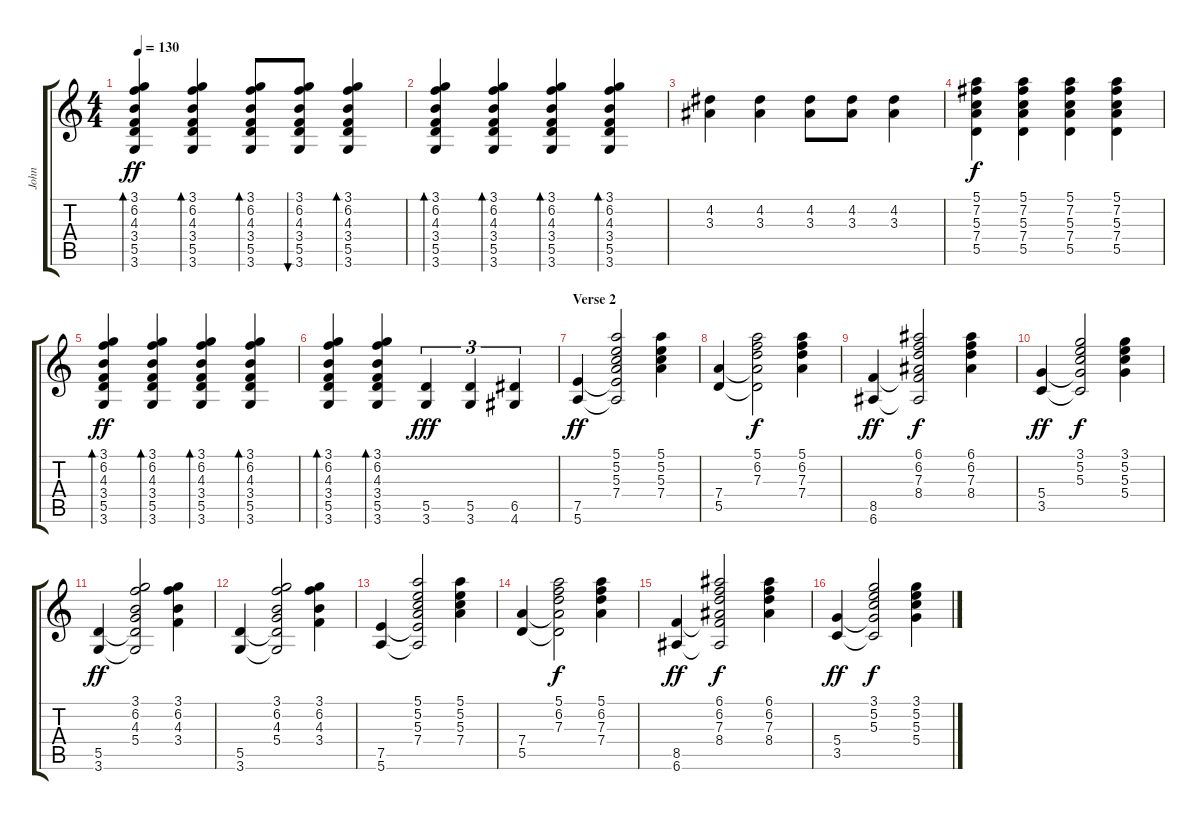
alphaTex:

\track ("John" "John") {instrument acousticguitarsteel}
\staff {score tabs}
\tuning (E4 B3 G3 D3 A2 E2) {hide}
\ts (4 4)
\tempo 130
\clef g2
\ks c
(3.1 6.2 4.3 3.4 5.5 3.6).4{bd 60 dy ff} (3.1 6.2 4.3 3.4 5.5 3.6).4{bd 60} (3.1 6.2 4.3 3.4 5.5 3.6).8{bd 60} (3.1 6.2 4.3 3.4 5.5 3.6).8{bu 60} (3.1 6.2 4.3 3.4 5.5 3.6).4{bd 60} |
(3.1 6.2 4.3 3.4 5.5 3.6).4{bd 60} (3.1 6.2 4.3 3.4 5.5 3.6).4{bd 60} (3.1 6.2 4.3 3.4 5.5 3.6).4{bd 60} (3.1 6.2 4.3 3.4 5.5 3.6).4{bd 60} |
(4.2 3.3).4 (4.2 3.3).4 (4.2 3.3).8 (4.2 3.3).8 (4.2 3.3).4 |
(5.1 7.2 5.3 7.4 5.5).4{dy f} (5.1 7.2 5.3 7.4 5.5).4 (5.1 7.2 5.3 7.4 5.5).4 (5.1 7.2 5.3 7.4 5.5).4 |
(3.1 6.2 4.3 3.4 5.5 3.6).4{bd 60 dy ff} (3.1 6.2 4.3 3.4 5.5 3.6).4{bd 60} (3.1 6.2 4.3 3.4 5.5 3.6).4{bd 60} (3.1 6.2 4.3 3.4 5.5 3.6).4{bd 60} |
(3.1 6.2 4.3 3.4 5.5 3.6).4{bd 60} (3.1 6.2 4.3 3.4 5.5 3.6).4{bd 60} (5.5 3.6).4{tu (3 2) dy fff} (5.5 3.6).4{tu (3 2)} (6.5 4.6).4{tu (3 2)} |
\section ("" "Verse 2")
(7.5 5.6).4{dy ff} (5.1 5.2 5.3 7.4 7.5{t} 5.6{t}).2 (5.1 5.2 5.3 7.4).4 |
(7.4 5.5).4 (5.1 6.2 7.3 7.4{t} 5.5{t}).2{dy f} (5.1 6.2 7.3 7.4).4 |
(8.5 6.6).4{dy ff} (6.1 6.2 7.3 8.4 8.5{t} 6.6{t}).2{dy f} (6.1 6.2 7.3 8.4).4 |
(5.4 3.5).4{dy ff} (3.1 5.2 5.3 5.4{t} 3.5{t}).2{dy f} (3.1 5.2 5.3 5.4).4 |
(5.5 3.6).4{dy ff} (3.1 6.2 4.3 5.4 5.5{t} 3.6{t}).2 (3.1 6.2 4.3 3.4).4 |
(5.5 3.6).4 (3.1 6.2 4.3 5.4 5.5{t} 3.6{t}).2 (3.1 6.2 4.3 3.4).4 |
(7.5 5.6).4 (5.1 5.2 5.3 7.4 7.5{t} 5.6{t}).2 (5.1 5.2 5.3 7.4).4 |
(7.4 5.5).4 (5.1 6.2 7.3 7.4{t} 5.5{t}).2{dy f} (5.1 6.2 7.3 7.4).4 |
(8.5 6.6).4{dy ff} (6.1 6.2 7.3 8.4 8.5{t} 6.6{t}).2{dy f} (6.1 6.2 7.3 8.4).4 |
(5.4 3.5).4{dy ff} (3.1 5.2 5.3 5.4{t} 3.5{t}).2{dy f} (3.1 5.2 5.3 5.4).4
